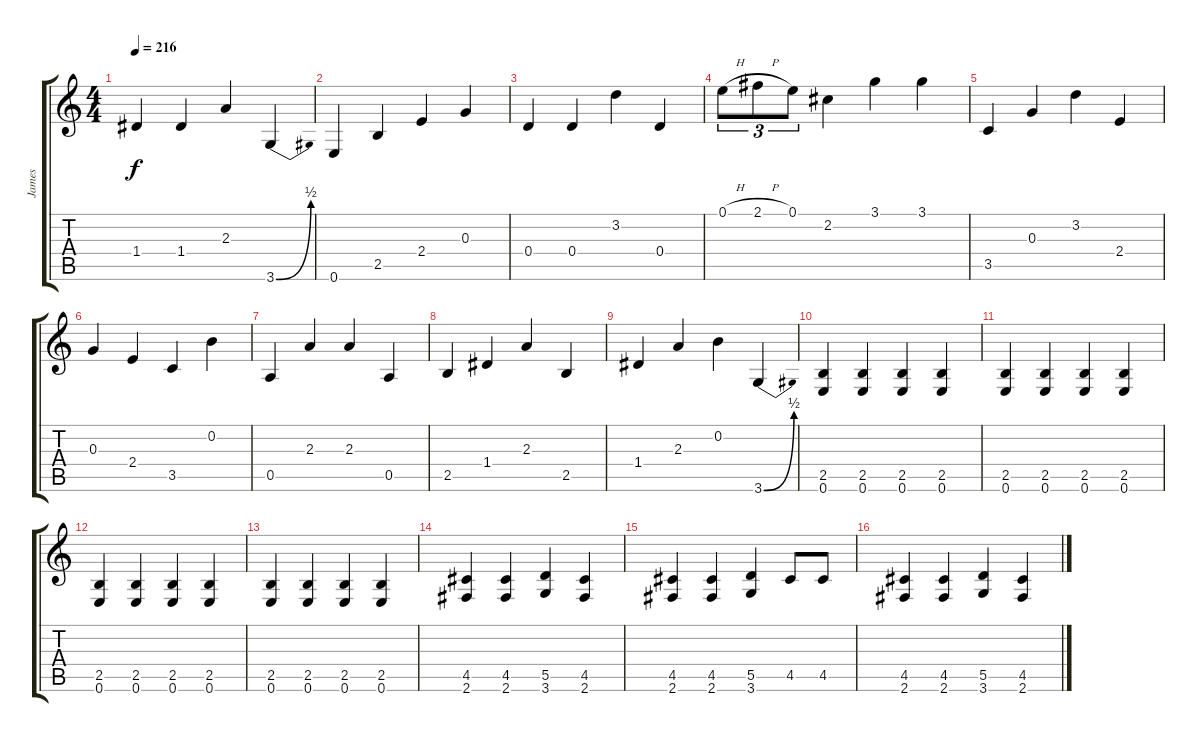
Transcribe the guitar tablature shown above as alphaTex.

\track ("James" "James") {instrument distortionguitar}
\staff {score tabs}
\tuning (E4 B3 G3 D3 A2 E2) {hide}
\ts (4 4)
\tempo 216
\clef g2
\ks c
1.4.4{dy f} 1.4.4 2.3.4 3.6{be (bend 0 0 60 2)}.4 |
0.6.4 2.5.4 2.4.4 0.3.4 |
0.4.4 0.4.4 3.2.4 0.4.4 |
0.1{h}.8{tu (3 2)} 2.1{h}.8{tu (3 2)} 0.1.8{tu (3 2)} 2.2.4 3.1.4 3.1.4 |
3.5.4 0.3.4 3.2.4 2.4.4 |
0.3.4 2.4.4 3.5.4 0.2.4 |
0.5.4 2.3.4 2.3.4 0.5.4 |
2.5.4 1.4.4 2.3.4 2.5.4 |
1.4.4 2.3.4 0.2.4 3.6{be (bend 0 0 60 2)}.4 |
(2.5 0.6).4 (2.5 0.6).4 (2.5 0.6).4 (2.5 0.6).4 |
(2.5 0.6).4 (2.5 0.6).4 (2.5 0.6).4 (2.5 0.6).4 |
(2.5 0.6).4 (2.5 0.6).4 (2.5 0.6).4 (2.5 0.6).4 |
(2.5 0.6).4 (2.5 0.6).4 (2.5 0.6).4 (2.5 0.6).4 |
(4.5 2.6).4 (4.5 2.6).4 (5.5 3.6).4 (4.5 2.6).4 |
(4.5 2.6).4 (4.5 2.6).4 (5.5 3.6).4 4.5.8 4.5.8 |
(4.5 2.6).4 (4.5 2.6).4 (5.5 3.6).4 (4.5 2.6).4
